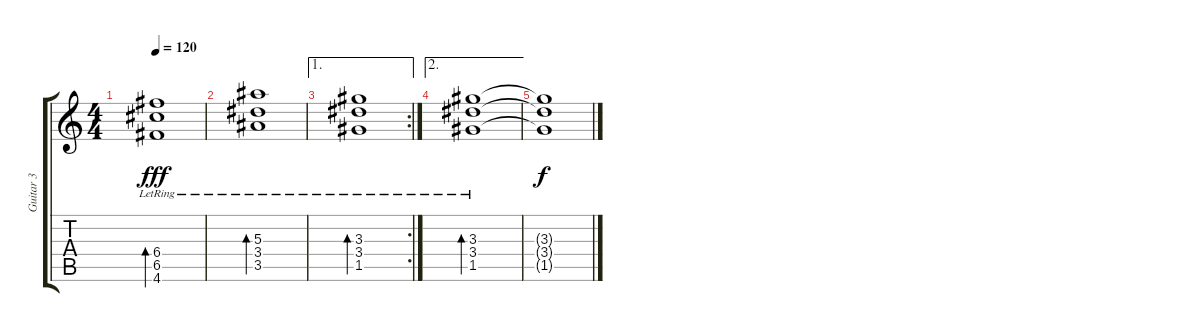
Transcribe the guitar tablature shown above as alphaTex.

\track ("Guitar 3" "Guitar 3") {instrument acousticguitarsteel}
\staff {score tabs}
\tuning (D5 A4 F4 C4 G3 D3) {hide}
\ts (4 4)
\tempo 120
\clef g2
\ks c
(6.4{lr} 6.5{lr} 4.6{lr}).1{bd 240 dy fff} |
(5.3{lr} 3.4{lr} 3.5{lr}).1{bd 240} |
\ae 1
\rc 2
(3.3{lr} 3.4{lr} 1.5{lr}).1{bd 240} |
\ae 2
(3.3{lr} 3.4{lr} 1.5{lr}).1{bd 240} |
(3.3{t} 3.4{t} 1.5{t}).1{dy f}
